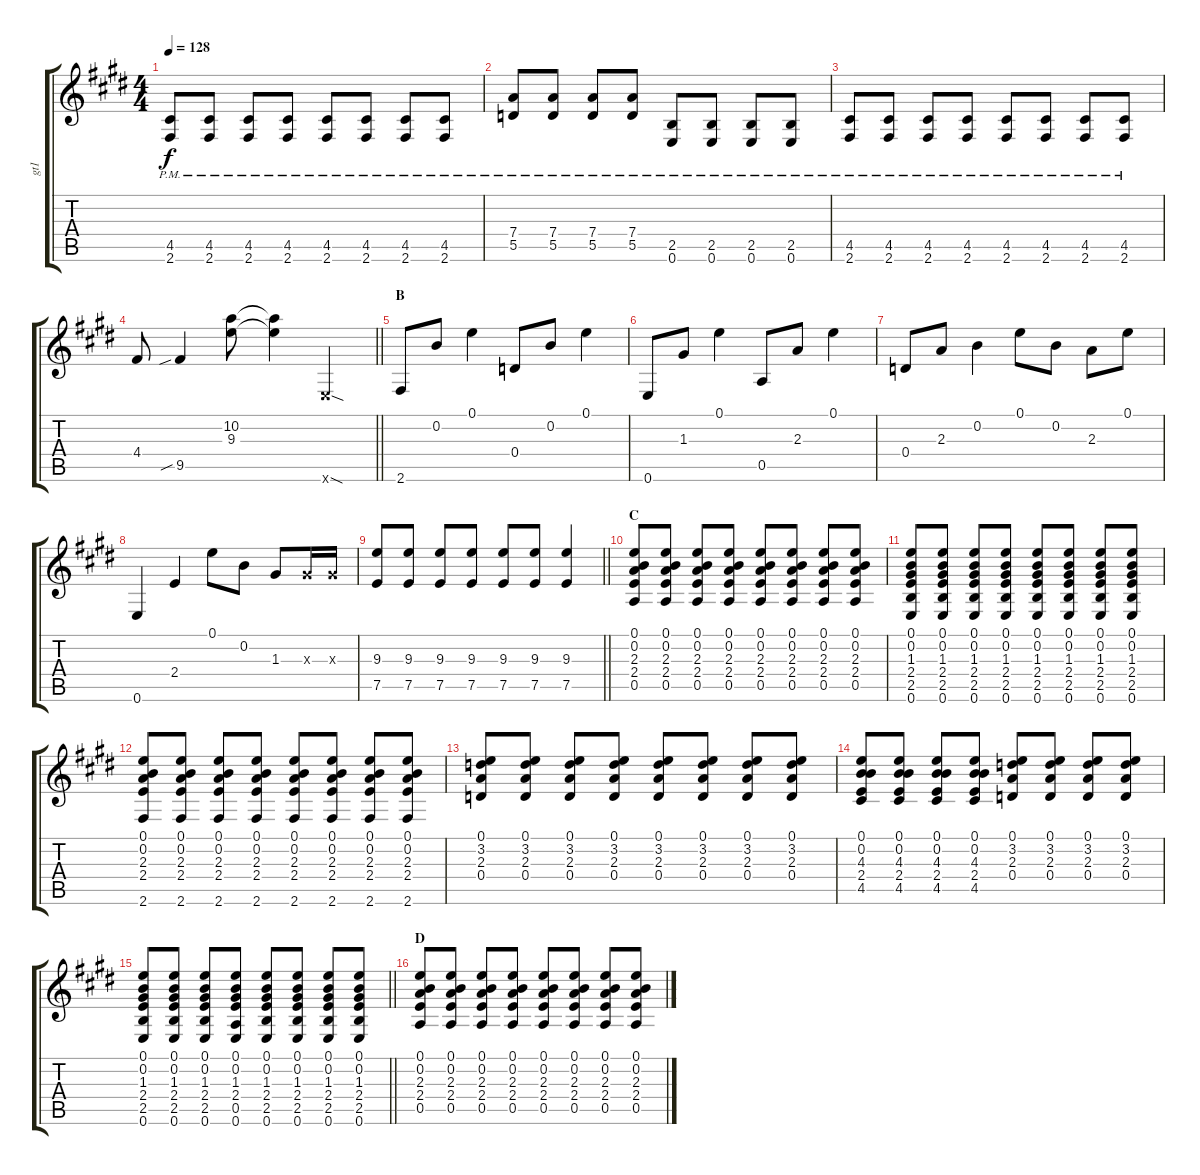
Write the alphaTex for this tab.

\track ("gt1" "gt1") {instrument distortionguitar}
\staff {score tabs}
\tuning (E4 B3 G3 D3 A2 E2) {hide}
\ts (4 4)
\tempo 128
\clef g2
\ks e
(4.5{pm} 2.6{pm}).8{dy f} (4.5{pm} 2.6{pm}).8 (4.5{pm} 2.6{pm}).8 (4.5{pm} 2.6{pm}).8 (4.5{pm} 2.6{pm}).8 (4.5{pm} 2.6{pm}).8 (4.5{pm} 2.6{pm}).8 (4.5{pm} 2.6{pm}).8 |
(7.4{pm} 5.5{pm}).8 (7.4{pm} 5.5{pm}).8 (7.4{pm} 5.5{pm}).8 (7.4{pm} 5.5{pm}).8 (2.5{pm} 0.6{pm}).8 (2.5{pm} 0.6{pm}).8 (2.5{pm} 0.6{pm}).8 (2.5{pm} 0.6{pm}).8 |
(4.5{pm} 2.6{pm}).8 (4.5{pm} 2.6{pm}).8 (4.5{pm} 2.6{pm}).8 (4.5{pm} 2.6{pm}).8 (4.5{pm} 2.6{pm}).8 (4.5{pm} 2.6{pm}).8 (4.5{pm} 2.6{pm}).8 (4.5{pm} 2.6{pm}).8 |
\barLineRight lightlight
4.4.8 9.5{sib}.4 (10.2 9.3).8 (10.2{t} 9.3{t}).4 0.6{sod x}.4 |
\section ("" "B")
2.6.8 0.2.8 0.1.4 0.4.8 0.2.8 0.1.4 |
0.6.8 1.3.8 0.1.4 0.5.8 2.3.8 0.1.4 |
0.4.8 2.3.8 0.2.4 0.1.8 0.2.8 2.3.8 0.1.8 |
0.6.4 2.4.4 0.1.8 0.2.8 1.3.8 1.3{x}.16 1.3{x}.16 |
\barLineRight lightlight
(9.3 7.5).8 (9.3 7.5).8 (9.3 7.5).8 (9.3 7.5).8 (9.3 7.5).8 (9.3 7.5).8 (9.3 7.5).4 |
\section ("" "C")
(0.1 0.2 2.3 2.4 0.5).8 (0.1 0.2 2.3 2.4 0.5).8 (0.1 0.2 2.3 2.4 0.5).8 (0.1 0.2 2.3 2.4 0.5).8 (0.1 0.2 2.3 2.4 0.5).8 (0.1 0.2 2.3 2.4 0.5).8 (0.1 0.2 2.3 2.4 0.5).8 (0.1 0.2 2.3 2.4 0.5).8 |
(0.1 0.2 1.3 2.4 2.5 0.6).8 (0.1 0.2 1.3 2.4 2.5 0.6).8 (0.1 0.2 1.3 2.4 2.5 0.6).8 (0.1 0.2 1.3 2.4 2.5 0.6).8 (0.1 0.2 1.3 2.4 2.5 0.6).8 (0.1 0.2 1.3 2.4 2.5 0.6).8 (0.1 0.2 1.3 2.4 2.5 0.6).8 (0.1 0.2 1.3 2.4 2.5 0.6).8 |
(0.1 0.2 2.3 2.4 2.6).8 (0.1 0.2 2.3 2.4 2.6).8 (0.1 0.2 2.3 2.4 2.6).8 (0.1 0.2 2.3 2.4 2.6).8 (0.1 0.2 2.3 2.4 2.6).8 (0.1 0.2 2.3 2.4 2.6).8 (0.1 0.2 2.3 2.4 2.6).8 (0.1 0.2 2.3 2.4 2.6).8 |
(0.1 3.2 2.3 0.4).8 (0.1 3.2 2.3 0.4).8 (0.1 3.2 2.3 0.4).8 (0.1 3.2 2.3 0.4).8 (0.1 3.2 2.3 0.4).8 (0.1 3.2 2.3 0.4).8 (0.1 3.2 2.3 0.4).8 (0.1 3.2 2.3 0.4).8 |
(0.1 0.2 4.3 2.4 4.5).8 (0.1 0.2 4.3 2.4 4.5).8 (0.1 0.2 4.3 2.4 4.5).8 (0.1 0.2 4.3 2.4 4.5).8 (0.1 3.2 2.3 0.4).8 (0.1 3.2 2.3 0.4).8 (0.1 3.2 2.3 0.4).8 (0.1 3.2 2.3 0.4).8 |
\barLineRight lightlight
(0.1 0.2 1.3 2.4 2.5 0.6).8 (0.1 0.2 1.3 2.4 2.5 0.6).8 (0.1 0.2 1.3 2.4 2.5 0.6).8 (0.1 0.2 1.3 2.4 0.5 0.6).8 (0.1 0.2 1.3 2.4 2.5 0.6).8 (0.1 0.2 1.3 2.4 2.5 0.6).8 (0.1 0.2 1.3 2.4 2.5 0.6).8 (0.1 0.2 1.3 2.4 2.5 0.6).8 |
\section ("" "D")
(0.1 0.2 2.3 2.4 0.5).8 (0.1 0.2 2.3 2.4 0.5).8 (0.1 0.2 2.3 2.4 0.5).8 (0.1 0.2 2.3 2.4 0.5).8 (0.1 0.2 2.3 2.4 0.5).8 (0.1 0.2 2.3 2.4 0.5).8 (0.1 0.2 2.3 2.4 0.5).8 (0.1 0.2 2.3 2.4 0.5).8
